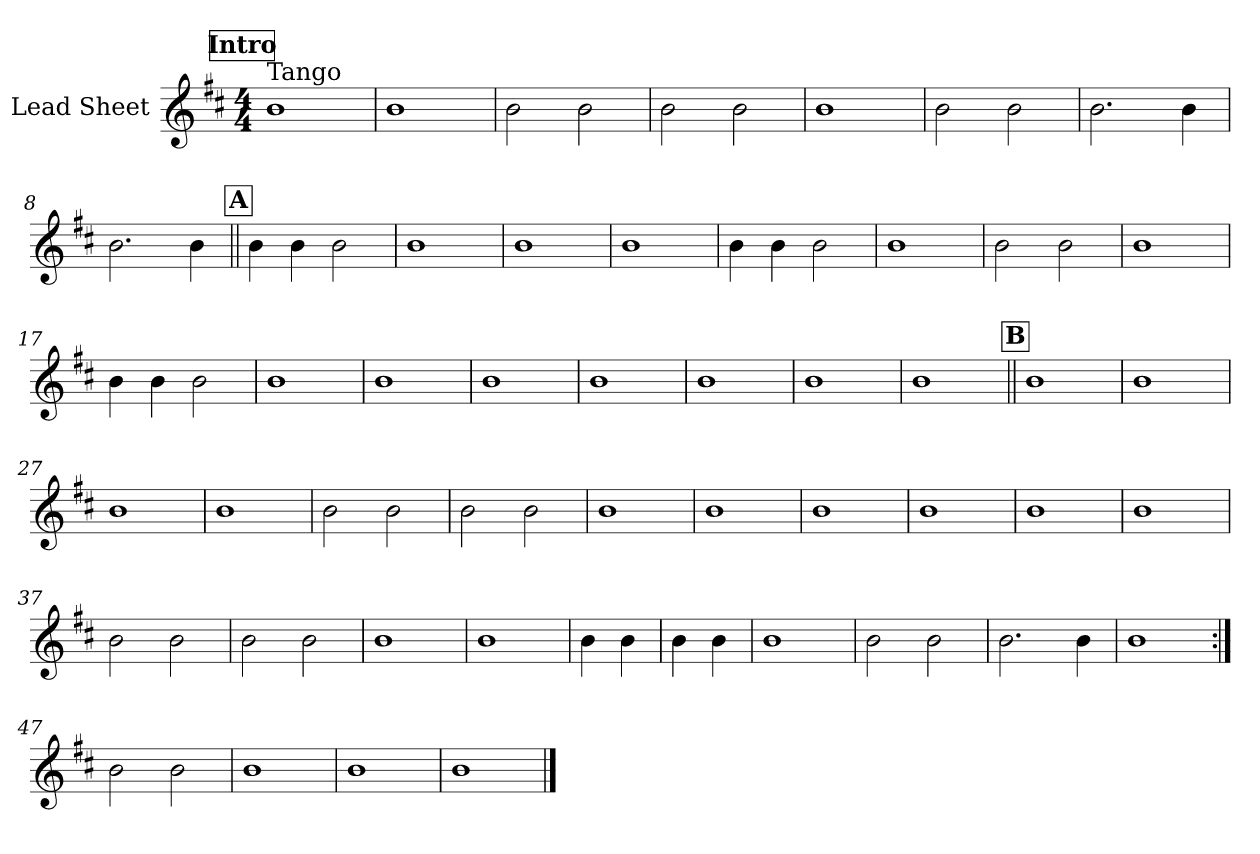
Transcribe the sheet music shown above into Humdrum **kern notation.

**kern
*part1
*staff1
*I"Lead Sheet
*clefG2
*k[f#c#]
*D:
*M4/4
*MM125
!!LO:REH:place=s1:a:fs=14:t=Intro
=1
!LO:TX:a:t=Tango
1b
=2
1b
=3
2b\
2b\
=4
2b\
2b\
!!LO:LB:g=z
=5
1b
=6
2b\
2b\
=7
2.b\
4b\
=8
2.b\
4b\
!!LO:LB:g=z
!!LO:REH:place=s1:a:fs=14:t=A
=9||
4b\
4b\
2b\
=10
1b
=11
1b
=12
1b
!!LO:LB:g=z
=13
4b\
4b\
2b\
=14
1b
=15
2b\
2b\
=16
1b
!!LO:LB:g=z
=17
4b\
4b\
2b\
=18
1b
=19
1b
=20
1b
!!LO:LB:g=z
=21
1b
=22
1b
=23
1b
=24
1b
!!LO:LB:g=z
!!LO:REH:place=s1:a:fs=14:t=B
=25||
1b
=26
1b
=27
1b
=28
1b
!!LO:LB:g=z
=29
2b\
2b\
=30
2b\
2b\
=31
1b
=32
1b
!!LO:LB:g=z
=33
1b
=34
1b
=35
1b
=36
1b
!!LO:LB:g=z
=37
2b\
2b\
=38
2b\
2b\
=39
1b
=40
1b
=41
4b\
4b\
=42
4b\
4b\
!!LO:PB:g=z
=43
1b
=44
2b\
2b\
=45
2.b\
4b\
=46
1b
!!LO:LB:g=z
=47:|!
2b\
2b\
=48
1b
=49
1b
=50
1b
==
*-
